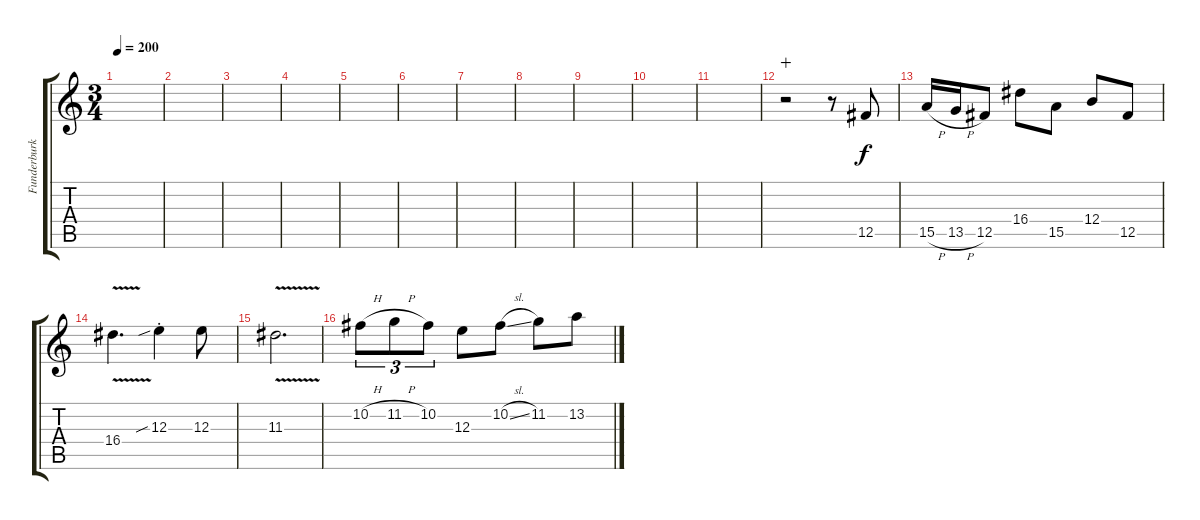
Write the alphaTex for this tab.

\track ("Funderburk Lead" "Funderburk") {instrument overdrivenguitar}
\staff {score tabs}
\tuning (Db4 Ab3 E3 B2 Gb2 B1) {hide}
\ts (3 4)
\tempo 200
\clef g2
\ks c
|
|
|
|
|
|
|
|
|
|
|
r.2{instrument overdrivenguitar wahc} r.8 12.5.8 |
15.5{h}.16 13.5{h}.16 12.5.8 16.4.8 15.5.8 12.4.8 12.5.8 |
16.4{v}.4{d} 12.3{sib st}.4 12.3.8 |
11.3{v}.2{d} |
10.2{h}.8{tu (3 2)} 11.2{h}.8{tu (3 2)} 10.2.8{tu (3 2)} 12.3.8 10.2{sl}.8 11.2.8 13.2.8
